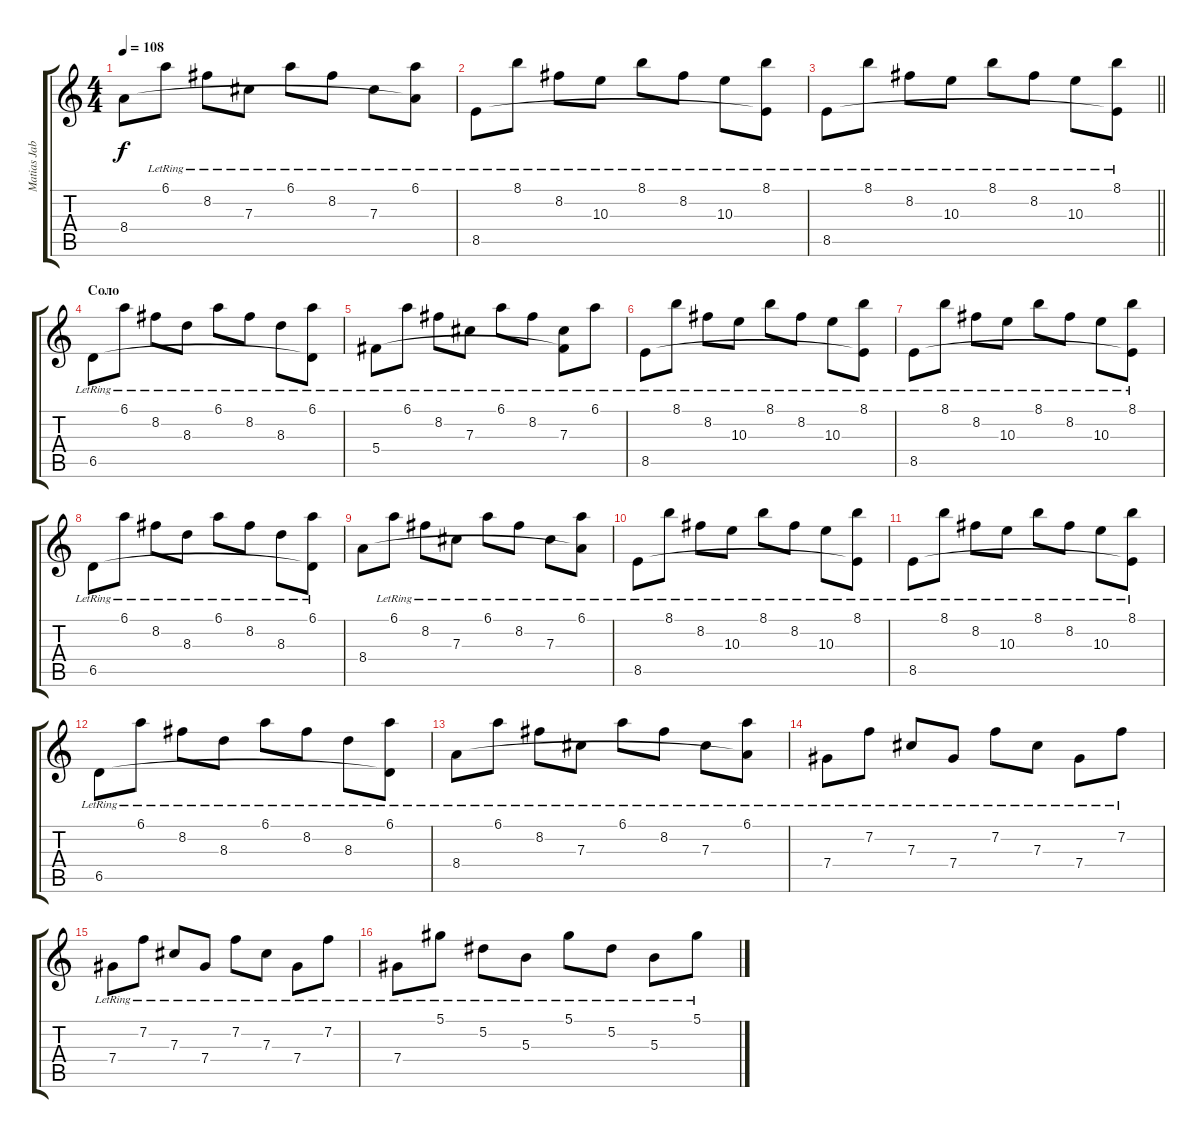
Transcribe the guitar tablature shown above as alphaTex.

\track ("Matias Jabs" "Matias Jab") {instrument electricguitarjazz}
\staff {score tabs}
\tuning (Eb4 Bb3 Gb3 Db3 Ab2 Eb2) {hide}
\ts (4 4)
\tempo 108
\clef g2
\ks c
8.4.8{dy f} 6.1{lr}.8 8.2{lr}.8 7.3{lr}.8 6.1{lr}.8 8.2{lr}.8 7.3{lr}.8 (6.1{lr} 8.4{t}).8 |
8.5{lr}.8 8.1{lr}.8 8.2{lr}.8 10.3{lr}.8 8.1{lr}.8 8.2{lr}.8 10.3{lr}.8 (8.1{lr} 8.5{t}).8 |
\barLineRight lightlight
8.5{lr}.8 8.1{lr}.8 8.2{lr}.8 10.3{lr}.8 8.1{lr}.8 8.2{lr}.8 10.3{lr}.8 (8.1{lr} 8.5{t}).8 |
\section ("" "Cоло")
6.5{lr}.8 6.1{lr}.8 8.2{lr}.8 8.3{lr}.8 6.1{lr}.8 8.2{lr}.8 8.3{lr}.8 (6.1{lr} 6.5{t}).8 |
5.4{lr}.8 6.1{lr}.8 8.2{lr}.8 7.3{lr}.8 6.1{lr}.8 8.2{lr}.8 (7.3{lr} 5.4{t}).8 6.1{lr}.8 |
8.5{lr}.8 8.1{lr}.8 8.2{lr}.8 10.3{lr}.8 8.1{lr}.8 8.2{lr}.8 10.3{lr}.8 (8.1{lr} 8.5{t}).8 |
8.5{lr}.8 8.1{lr}.8 8.2{lr}.8 10.3{lr}.8 8.1{lr}.8 8.2{lr}.8 10.3{lr}.8 (8.1{lr} 8.5{t}).8 |
6.5{lr}.8 6.1{lr}.8 8.2{lr}.8 8.3{lr}.8 6.1{lr}.8 8.2{lr}.8 8.3{lr}.8 (6.1{lr} 6.5{t}).8 |
8.4.8 6.1{lr}.8 8.2{lr}.8 7.3{lr}.8 6.1{lr}.8 8.2{lr}.8 7.3{lr}.8 (6.1{lr} 8.4{t}).8 |
8.5{lr}.8 8.1{lr}.8 8.2{lr}.8 10.3{lr}.8 8.1{lr}.8 8.2{lr}.8 10.3{lr}.8 (8.1{lr} 8.5{t}).8 |
8.5{lr}.8 8.1{lr}.8 8.2{lr}.8 10.3{lr}.8 8.1{lr}.8 8.2{lr}.8 10.3{lr}.8 (8.1{lr} 8.5{t}).8 |
6.5{lr}.8 6.1{lr}.8 8.2{lr}.8 8.3{lr}.8 6.1{lr}.8 8.2{lr}.8 8.3{lr}.8 (6.1{lr} 6.5{t}).8 |
8.4{lr}.8 6.1{lr}.8 8.2{lr}.8 7.3{lr}.8 6.1{lr}.8 8.2{lr}.8 7.3{lr}.8 (6.1{lr} 8.4{t}).8 |
7.4{lr}.8 7.2{lr}.8 7.3{lr}.8 7.4{lr}.8 7.2{lr}.8 7.3{lr}.8 7.4{lr}.8 7.2{lr}.8 |
7.4{lr}.8 7.2{lr}.8 7.3{lr}.8 7.4{lr}.8 7.2{lr}.8 7.3{lr}.8 7.4{lr}.8 7.2{lr}.8 |
7.4{lr}.8 5.1{lr}.8 5.2{lr}.8 5.3{lr}.8 5.1{lr}.8 5.2{lr}.8 5.3{lr}.8 5.1{lr}.8
